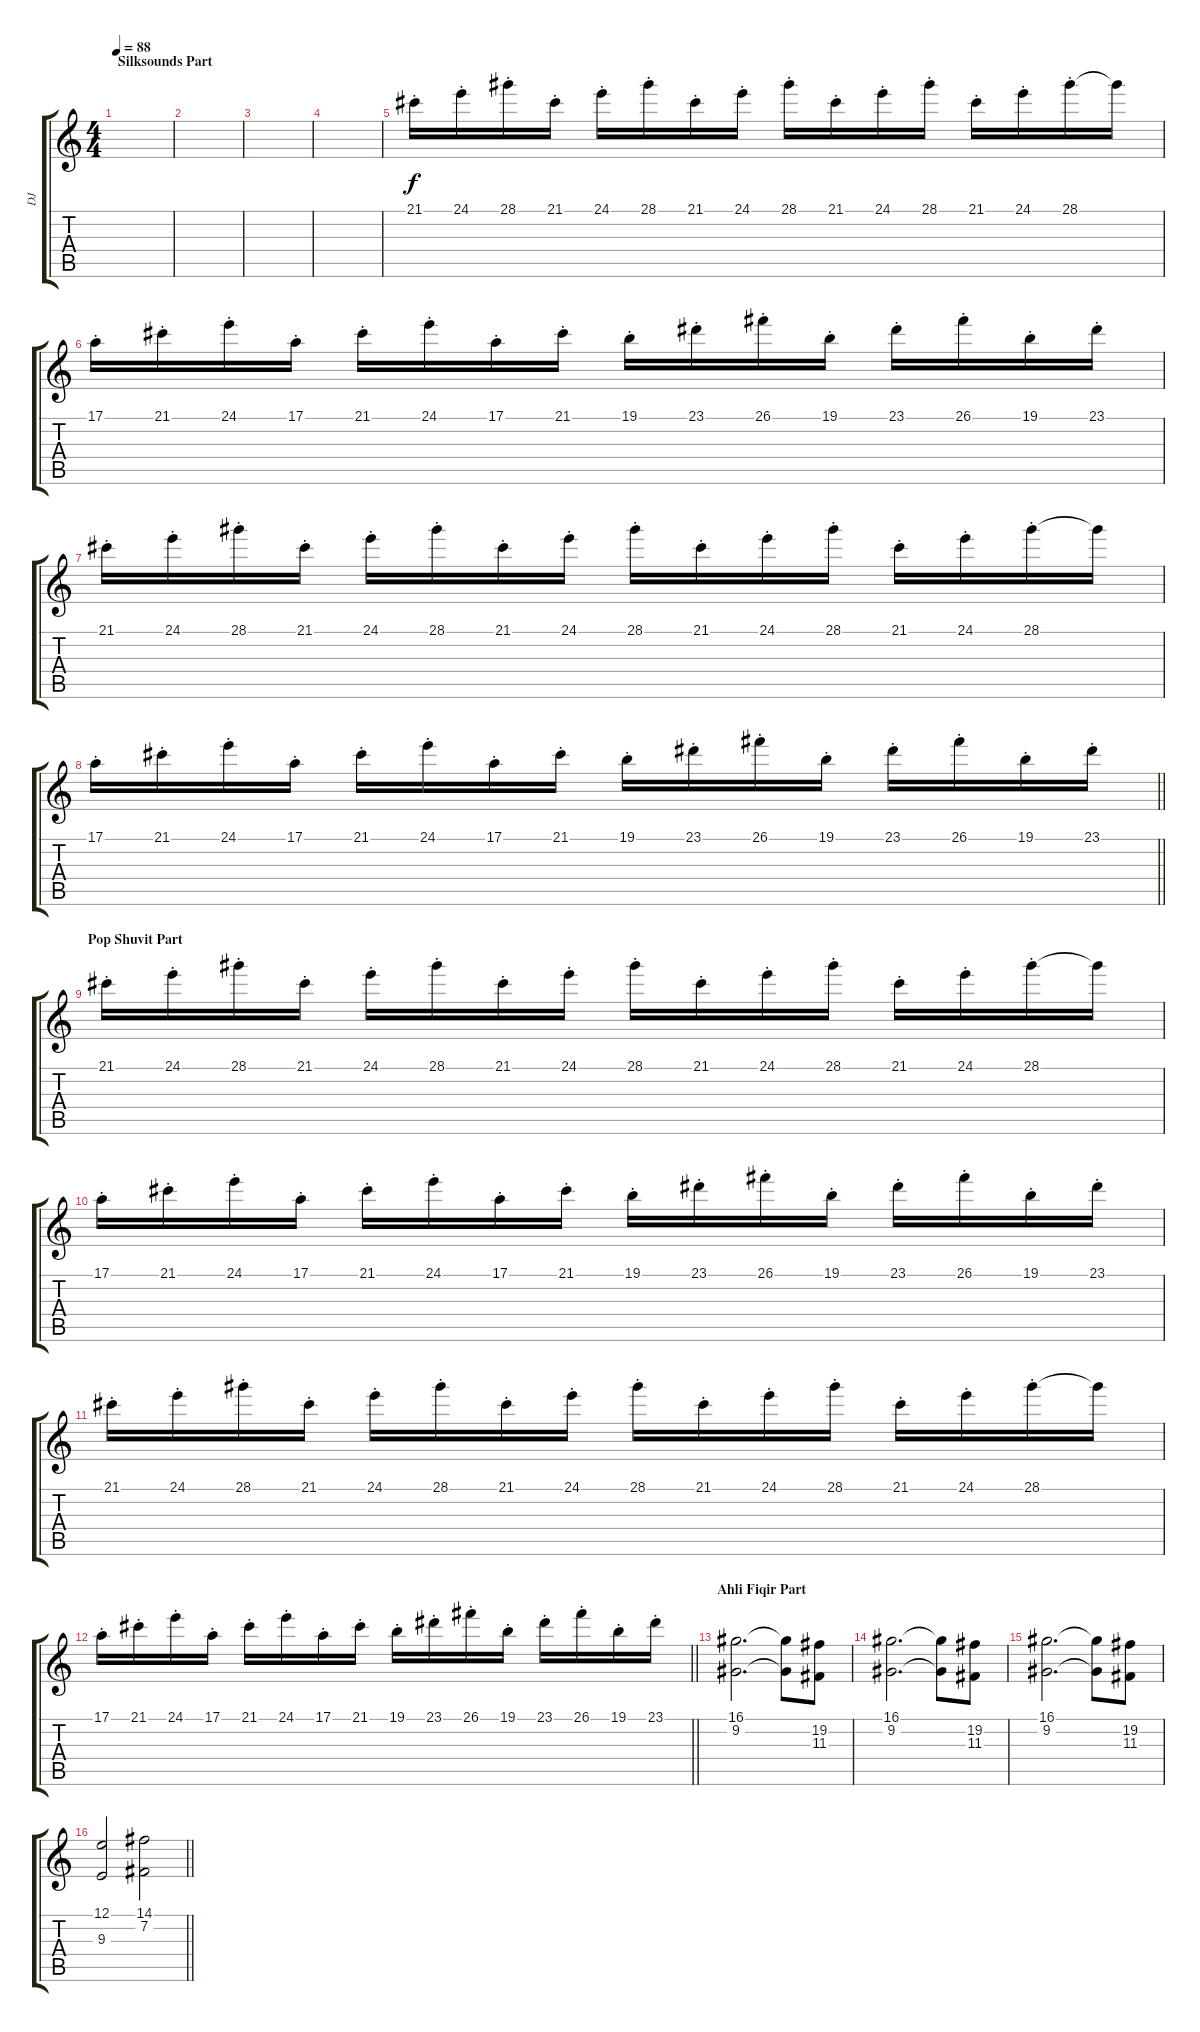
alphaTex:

\track ("DJ" "DJ") {instrument synthstrings1}
\staff {score tabs}
\tuning (E4 B3 G3 D3 A2 E2) {hide}
\ts (4 4)
\section ("" "Silksounds Part")
\tempo 88
\clef g2
\ks c
|
|
|
|
21.1{st}.16{volume 12 instrument pad3polysynth} 24.1{st}.16 28.1{st}.16 21.1{st}.16 24.1{st}.16 28.1{st}.16 21.1{st}.16 24.1{st}.16 28.1{st}.16 21.1{st}.16 24.1{st}.16 28.1{st}.16 21.1{st}.16 24.1{st}.16 28.1{st}.16 28.1{t}.16 |
17.1{st}.16 21.1{st}.16 24.1{st}.16 17.1{st}.16 21.1{st}.16 24.1{st}.16 17.1{st}.16 21.1{st}.16 19.1{st}.16 23.1{st}.16 26.1{st}.16 19.1{st}.16 23.1{st}.16 26.1{st}.16 19.1{st}.16 23.1{st}.16 |
21.1{st}.16 24.1{st}.16 28.1{st}.16 21.1{st}.16 24.1{st}.16 28.1{st}.16 21.1{st}.16 24.1{st}.16 28.1{st}.16 21.1{st}.16 24.1{st}.16 28.1{st}.16 21.1{st}.16 24.1{st}.16 28.1{st}.16 28.1{t}.16 |
\barLineRight lightlight
17.1{st}.16 21.1{st}.16 24.1{st}.16 17.1{st}.16 21.1{st}.16 24.1{st}.16 17.1{st}.16 21.1{st}.16 19.1{st}.16 23.1{st}.16 26.1{st}.16 19.1{st}.16 23.1{st}.16 26.1{st}.16 19.1{st}.16 23.1{st}.16 |
\section ("" "Pop Shuvit Part")
21.1{st}.16 24.1{st}.16 28.1{st}.16 21.1{st}.16 24.1{st}.16 28.1{st}.16 21.1{st}.16 24.1{st}.16 28.1{st}.16 21.1{st}.16 24.1{st}.16 28.1{st}.16 21.1{st}.16 24.1{st}.16 28.1{st}.16 28.1{t}.16 |
17.1{st}.16 21.1{st}.16 24.1{st}.16 17.1{st}.16 21.1{st}.16 24.1{st}.16 17.1{st}.16 21.1{st}.16 19.1{st}.16 23.1{st}.16 26.1{st}.16 19.1{st}.16 23.1{st}.16 26.1{st}.16 19.1{st}.16 23.1{st}.16 |
21.1{st}.16 24.1{st}.16 28.1{st}.16 21.1{st}.16 24.1{st}.16 28.1{st}.16 21.1{st}.16 24.1{st}.16 28.1{st}.16 21.1{st}.16 24.1{st}.16 28.1{st}.16 21.1{st}.16 24.1{st}.16 28.1{st}.16 28.1{t}.16 |
\barLineRight lightlight
17.1{st}.16 21.1{st}.16 24.1{st}.16 17.1{st}.16 21.1{st}.16 24.1{st}.16 17.1{st}.16 21.1{st}.16 19.1{st}.16 23.1{st}.16 26.1{st}.16 19.1{st}.16 23.1{st}.16 26.1{st}.16 19.1{st}.16 23.1{st}.16 |
\section ("" "Ahli Fiqir Part")
(16.1 9.2).2{d volume 13 instrument synthstrings2} (16.1{t} 9.2{t}).8 (19.2 11.3).8 |
(16.1 9.2).2{d} (16.1{t} 9.2{t}).8 (19.2 11.3).8 |
(16.1 9.2).2{d} (16.1{t} 9.2{t}).8 (19.2 11.3).8 |
\barLineRight lightlight
(12.1 9.3).2 (14.1 7.2).2
